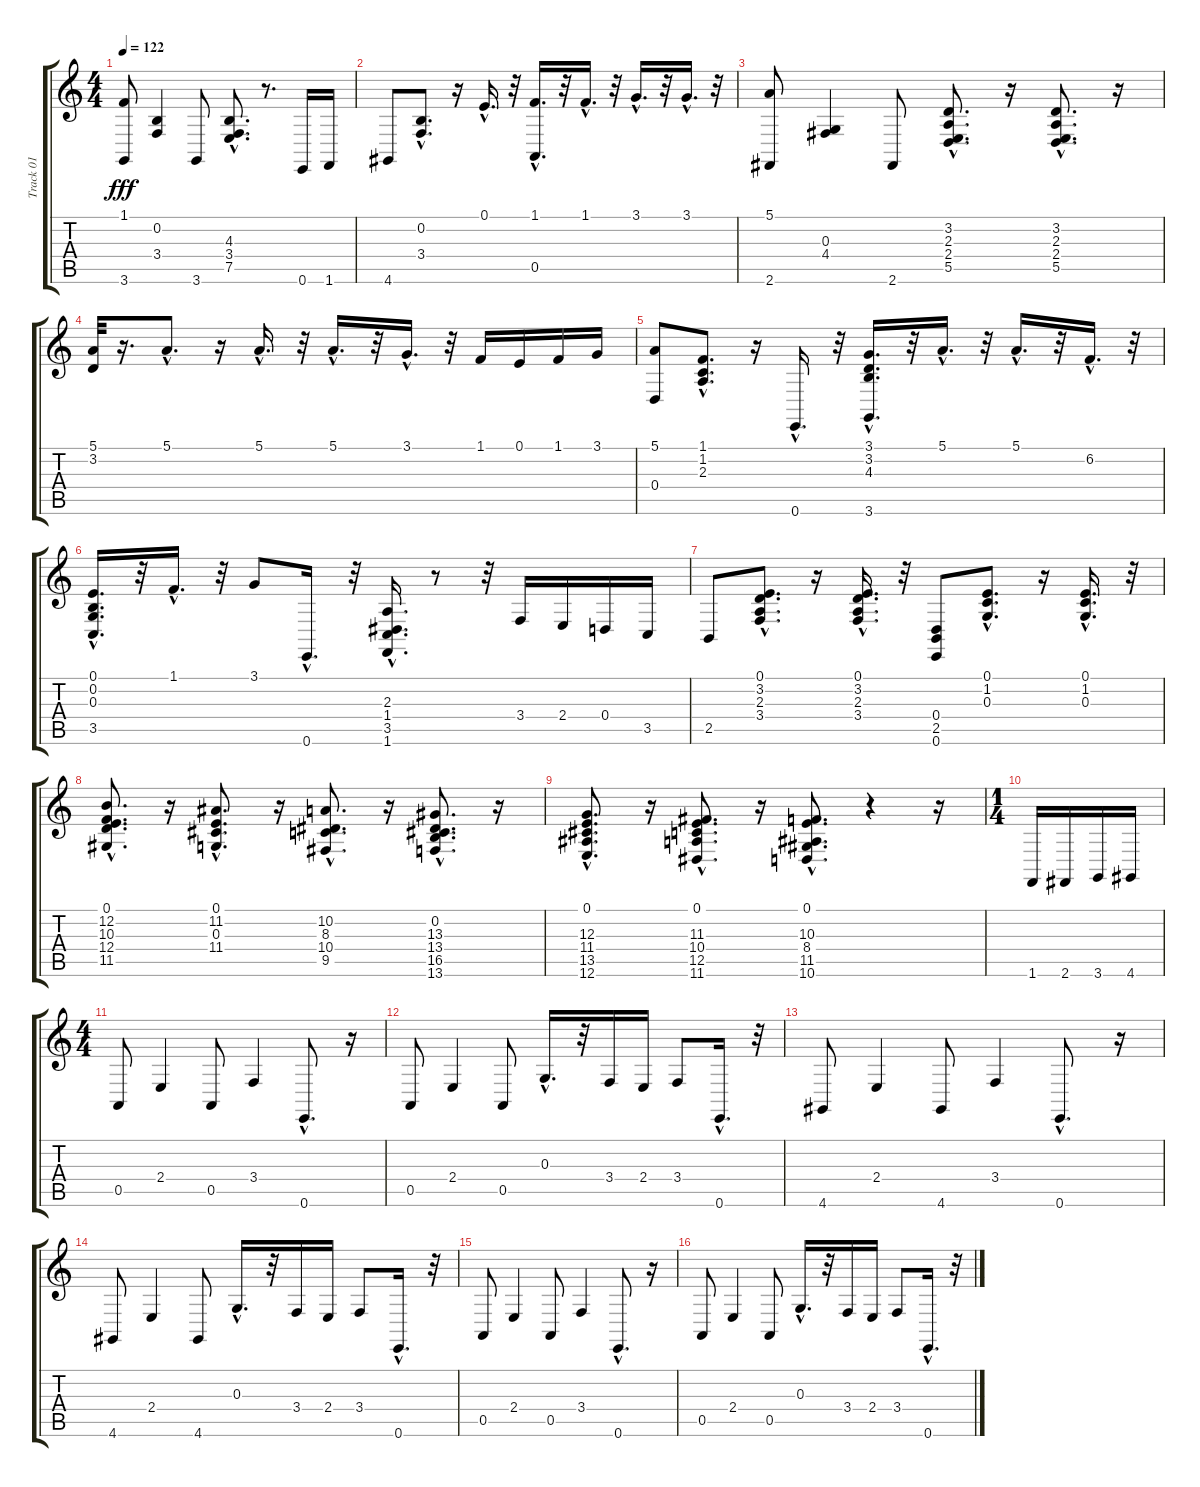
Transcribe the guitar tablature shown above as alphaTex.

\track ("Track 01" "Track 01") {instrument tangoaccordion}
\staff {score tabs}
\tuning (E4 B3 G3 D3 A2 E2) {hide}
\ts (4 4)
\tempo 122
\clef g2
\ks c
(1.1 3.6).8{dy fff} (0.2 3.4).4 3.6.8 (4.3{hac} 3.4{hac} 7.5{hac}).8{d} r.8{d} 0.6.16 1.6.16 |
4.6.8 (0.2{hac} 3.4{hac}).8{d} r.16 0.1{hac}.16{d} r.32 (1.1{hac} 0.5{hac}).16{d} r.32 1.1{hac}.16{d} r.32 3.1{hac}.16{d} r.32 3.1{hac}.16{d} r.32 |
(5.1 2.6).8 (0.3 4.4).4 2.6.8 (3.2{hac} 2.3{hac} 2.4{hac} 5.5{hac}).8{d} r.16 (3.2{hac} 2.3{hac} 2.4{hac} 5.5{hac}).8{d} r.16 |
(5.1 3.2).32 r.16{d} 5.1{hac}.8{d} r.16 5.1{hac}.16{d} r.32 5.1{hac}.16{d} r.32 3.1{hac}.16{d} r.32 1.1.16 0.1.16 1.1.16 3.1.16 |
(5.1 0.4).8 (1.1{hac} 1.2{hac} 2.3{hac}).8{d} r.16 0.6{hac}.16{d} r.32 (3.1{hac} 3.2{hac} 4.3{hac} 3.6{hac}).16{d} r.32 5.1{hac}.16{d} r.32 5.1{hac}.16{d} r.32 6.2{hac}.16{d} r.32 |
(0.1{hac} 0.2{hac} 0.3{hac} 3.5{hac}).16{d} r.32 1.1{hac}.16{d} r.32 3.1.8 0.6{hac}.16{d} r.32 (2.3{hac} 1.4{hac} 3.5{hac} 1.6{hac}).16{d} r.8 r.32 3.4.16 2.4.16 0.4.16 3.5.16 |
2.5.8 (0.1{hac} 3.2{hac} 2.3{hac} 3.4{hac}).8{d} r.16 (0.1{hac} 3.2{hac} 2.3{hac} 3.4{hac}).16{d} r.32 (0.4 2.5 0.6).8 (0.1{hac} 1.2{hac} 0.3{hac}).8{d} r.16 (0.1{hac} 1.2{hac} 0.3{hac}).16{d} r.32 |
(0.1{hac} 12.2{hac} 10.3{hac} 12.4{hac} 11.5{hac}).8{d} r.16 (0.1{hac} 11.2{hac} 0.3{hac} 11.4{hac}).8{d} r.16 (10.2{hac} 8.3{hac} 10.4{hac} 9.5{hac}).8{d} r.16 (0.2{hac} 13.3{hac} 13.4{hac} 16.5{hac} 13.6{hac}).8{d} r.16 |
(0.1{hac} 12.3{hac} 11.4{hac} 13.5{hac} 12.6{hac}).8{d} r.16 (0.1{hac} 11.3{hac} 10.4{hac} 12.5{hac} 11.6{hac}).8{d} r.16 (0.1{hac} 10.3{hac} 8.4{hac} 11.5{hac} 10.6{hac}).8{d} r.4 r.16 |
\ts (1 4)
1.6.16 2.6.16 3.6.16 4.6.16 |
\ts (4 4)
0.5.8 2.4.4 0.5.8 3.4.4 0.6{hac}.8{d} r.16 |
0.5.8 2.4.4 0.5.8 0.3{hac}.16{d} r.32 3.4.16 2.4.16 3.4.8 0.6{hac}.16{d} r.32 |
4.6.8 2.4.4 4.6.8 3.4.4 0.6{hac}.8{d} r.16 |
4.6.8 2.4.4 4.6.8 0.3{hac}.16{d} r.32 3.4.16 2.4.16 3.4.8 0.6{hac}.16{d} r.32 |
0.5.8 2.4.4 0.5.8 3.4.4 0.6{hac}.8{d} r.16 |
0.5.8 2.4.4 0.5.8 0.3{hac}.16{d} r.32 3.4.16 2.4.16 3.4.8 0.6{hac}.16{d} r.32
